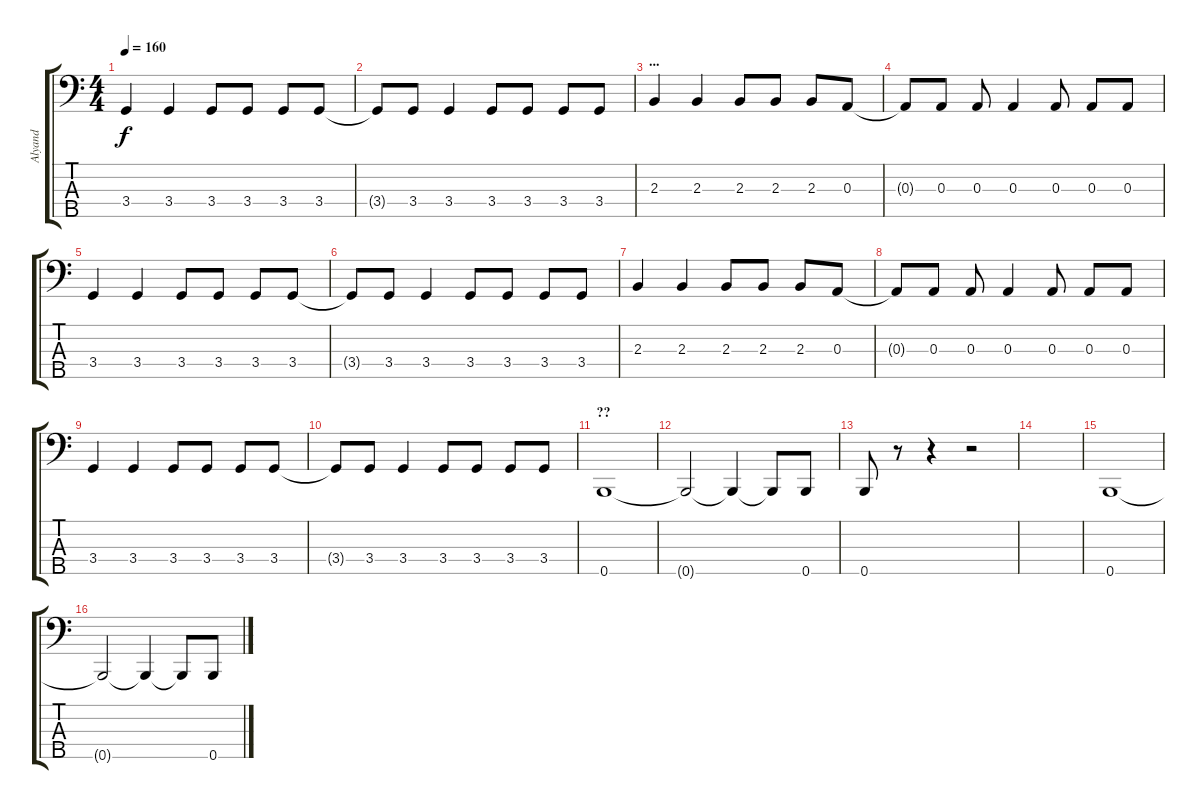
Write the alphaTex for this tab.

\track ("Alyand" "Alyand") {instrument electricbasspick}
\staff {score tabs}
\tuning (G2 D2 A1 E1 B0) {hide}
\ts (4 4)
\tempo 160
\clef f4
\ks c
3.4.4{dy f} 3.4.4 3.4.8 3.4.8 3.4.8 3.4.8 |
3.4{t}.8 3.4.8 3.4.4 3.4.8 3.4.8 3.4.8 3.4.8 |
\section ("" "...")
2.3.4 2.3.4 2.3.8 2.3.8 2.3.8 0.3.8 |
0.3{t}.8 0.3.8 0.3.8 0.3.4 0.3.8 0.3.8 0.3.8 |
3.4.4 3.4.4 3.4.8 3.4.8 3.4.8 3.4.8 |
3.4{t}.8 3.4.8 3.4.4 3.4.8 3.4.8 3.4.8 3.4.8 |
2.3.4 2.3.4 2.3.8 2.3.8 2.3.8 0.3.8 |
0.3{t}.8 0.3.8 0.3.8 0.3.4 0.3.8 0.3.8 0.3.8 |
3.4.4 3.4.4 3.4.8 3.4.8 3.4.8 3.4.8 |
3.4{t}.8 3.4.8 3.4.4 3.4.8 3.4.8 3.4.8 3.4.8 |
\section ("" "??")
0.5.1 |
0.5{t}.2 0.5{t}.4 0.5{t}.8 0.5.8 |
0.5.8 r.8 r.4 r.2 |
|
0.5.1 |
0.5{t}.2 0.5{t}.4 0.5{t}.8 0.5.8
